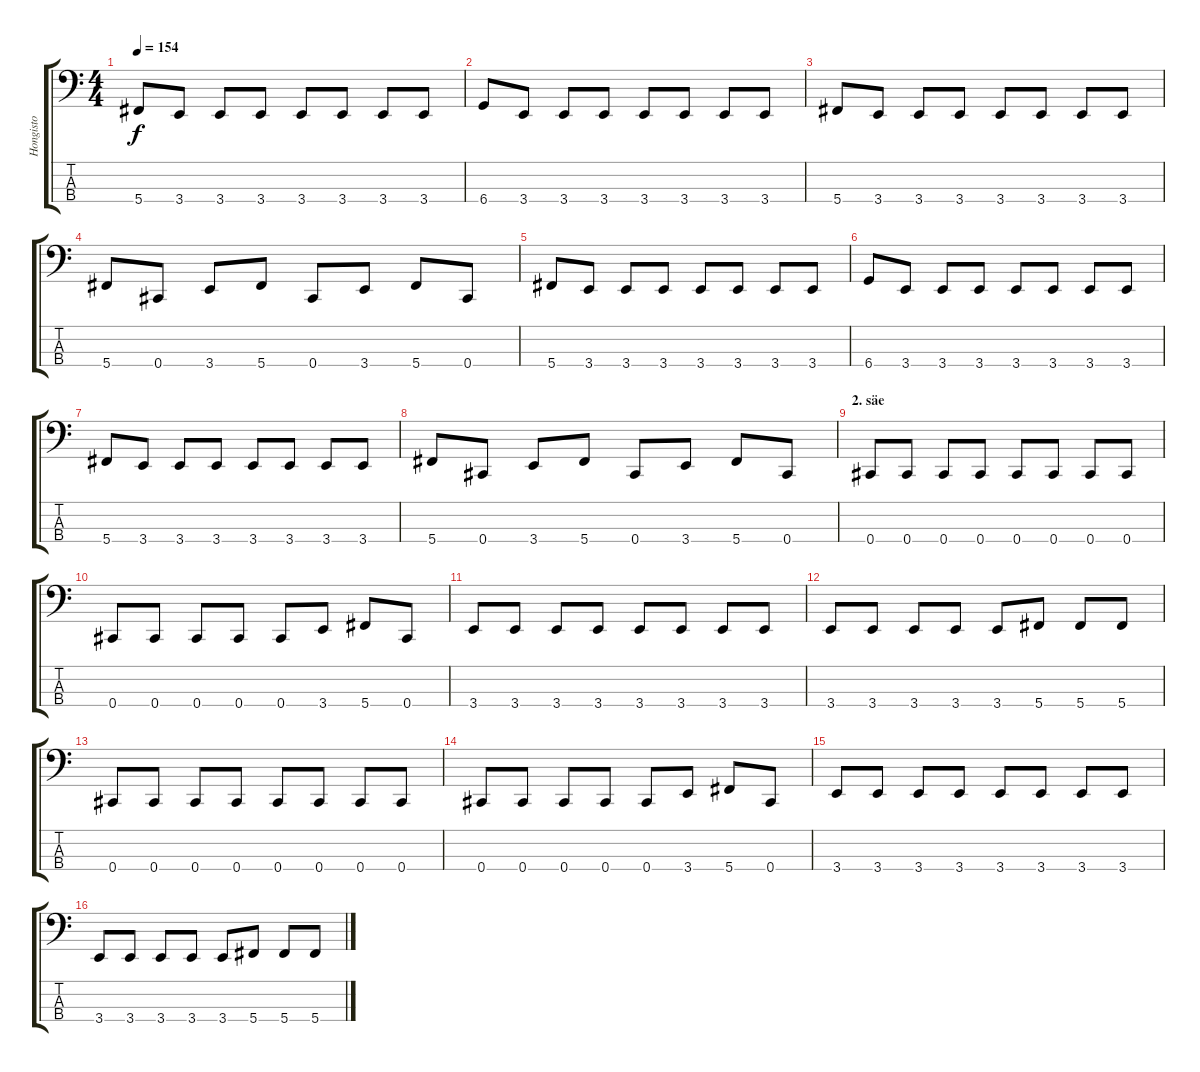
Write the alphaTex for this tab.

\track ("Hongisto" "Hongisto") {instrument electricbasspick}
\staff {score tabs}
\tuning (E2 B1 Gb1 Db1) {hide}
\ts (4 4)
\tempo 154
\clef f4
\ks c
5.4.8{dy f} 3.4.8 3.4.8 3.4.8 3.4.8 3.4.8 3.4.8 3.4.8 |
6.4.8 3.4.8 3.4.8 3.4.8 3.4.8 3.4.8 3.4.8 3.4.8 |
5.4.8 3.4.8 3.4.8 3.4.8 3.4.8 3.4.8 3.4.8 3.4.8 |
5.4.8 0.4.8 3.4.8 5.4.8 0.4.8 3.4.8 5.4.8 0.4.8 |
5.4.8 3.4.8 3.4.8 3.4.8 3.4.8 3.4.8 3.4.8 3.4.8 |
6.4.8 3.4.8 3.4.8 3.4.8 3.4.8 3.4.8 3.4.8 3.4.8 |
5.4.8 3.4.8 3.4.8 3.4.8 3.4.8 3.4.8 3.4.8 3.4.8 |
5.4.8 0.4.8 3.4.8 5.4.8 0.4.8 3.4.8 5.4.8 0.4.8 |
\section ("" "2. säe")
0.4.8 0.4.8 0.4.8 0.4.8 0.4.8 0.4.8 0.4.8 0.4.8 |
0.4.8 0.4.8 0.4.8 0.4.8 0.4.8 3.4.8 5.4.8 0.4.8 |
3.4.8 3.4.8 3.4.8 3.4.8 3.4.8 3.4.8 3.4.8 3.4.8 |
3.4.8 3.4.8 3.4.8 3.4.8 3.4.8 5.4.8 5.4.8 5.4.8 |
0.4.8 0.4.8 0.4.8 0.4.8 0.4.8 0.4.8 0.4.8 0.4.8 |
0.4.8 0.4.8 0.4.8 0.4.8 0.4.8 3.4.8 5.4.8 0.4.8 |
3.4.8 3.4.8 3.4.8 3.4.8 3.4.8 3.4.8 3.4.8 3.4.8 |
3.4.8 3.4.8 3.4.8 3.4.8 3.4.8 5.4.8 5.4.8 5.4.8
